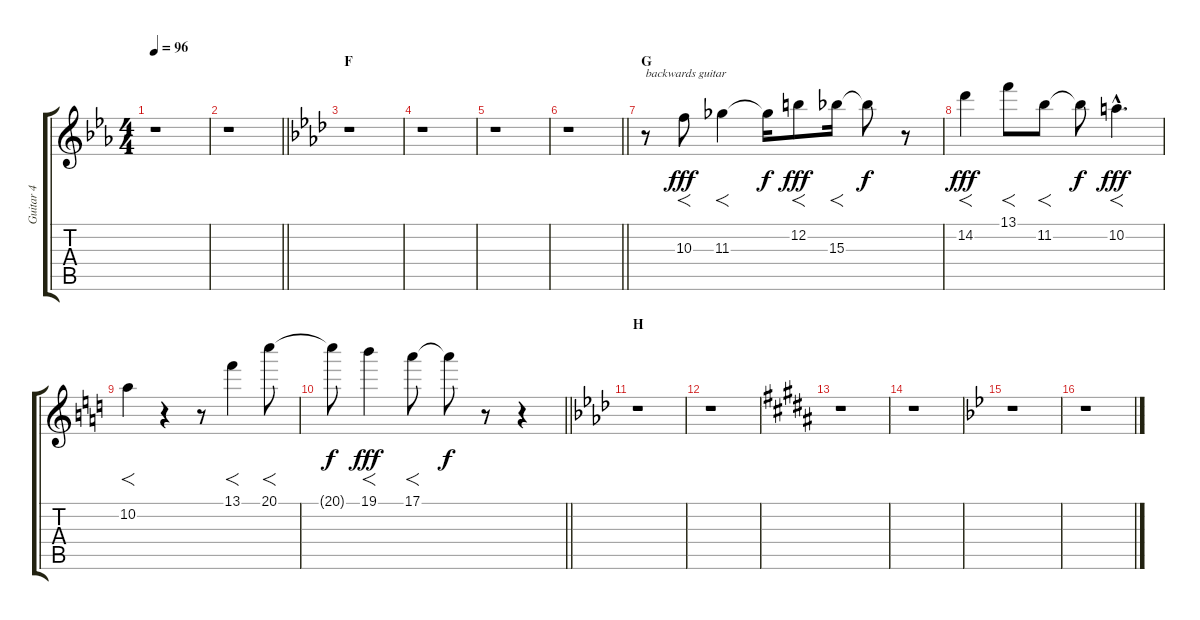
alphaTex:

\track ("Guitar 4" "Guitar 4") {instrument distortionguitar}
\staff {score tabs}
\tuning (E4 B3 G3 D3 A2 E2) {hide}
\ts (4 4)
\tempo 96
\clef g2
\ks eb
r.1{dy fff} |
\barLineRight lightlight
r.1 |
\section ("" "F")
\ks ab
r.1 |
r.1 |
r.1 |
\barLineRight lightlight
r.1 |
\section ("" "G")
r.8{txt "backwards guitar"} 10.3.8{f} 11.3.4{f} 11.3{t}.16{dy f} 12.2.8{f dy fff} 15.3.16{f} 15.3{t}.8{dy f} r.8 |
14.2.4{f dy fff} 13.1.8{f} 11.2.8{f} 11.2{t}.8{dy f} 10.2{hac}.4{f d dy fff} |
\ks c
10.2.4{f} r.4 r.8 13.1.4{f} 20.1.8{f} |
\barLineRight lightlight
20.1{t}.8{dy f} 19.1.4{f dy fff} 17.1.8{f} 17.1{t}.8{dy f} r.8 r.4 |
\section ("" "H")
\ks ab
r.1 |
r.1 |
\ks b
r.1 |
r.1 |
\ks bb
r.1 |
r.1
